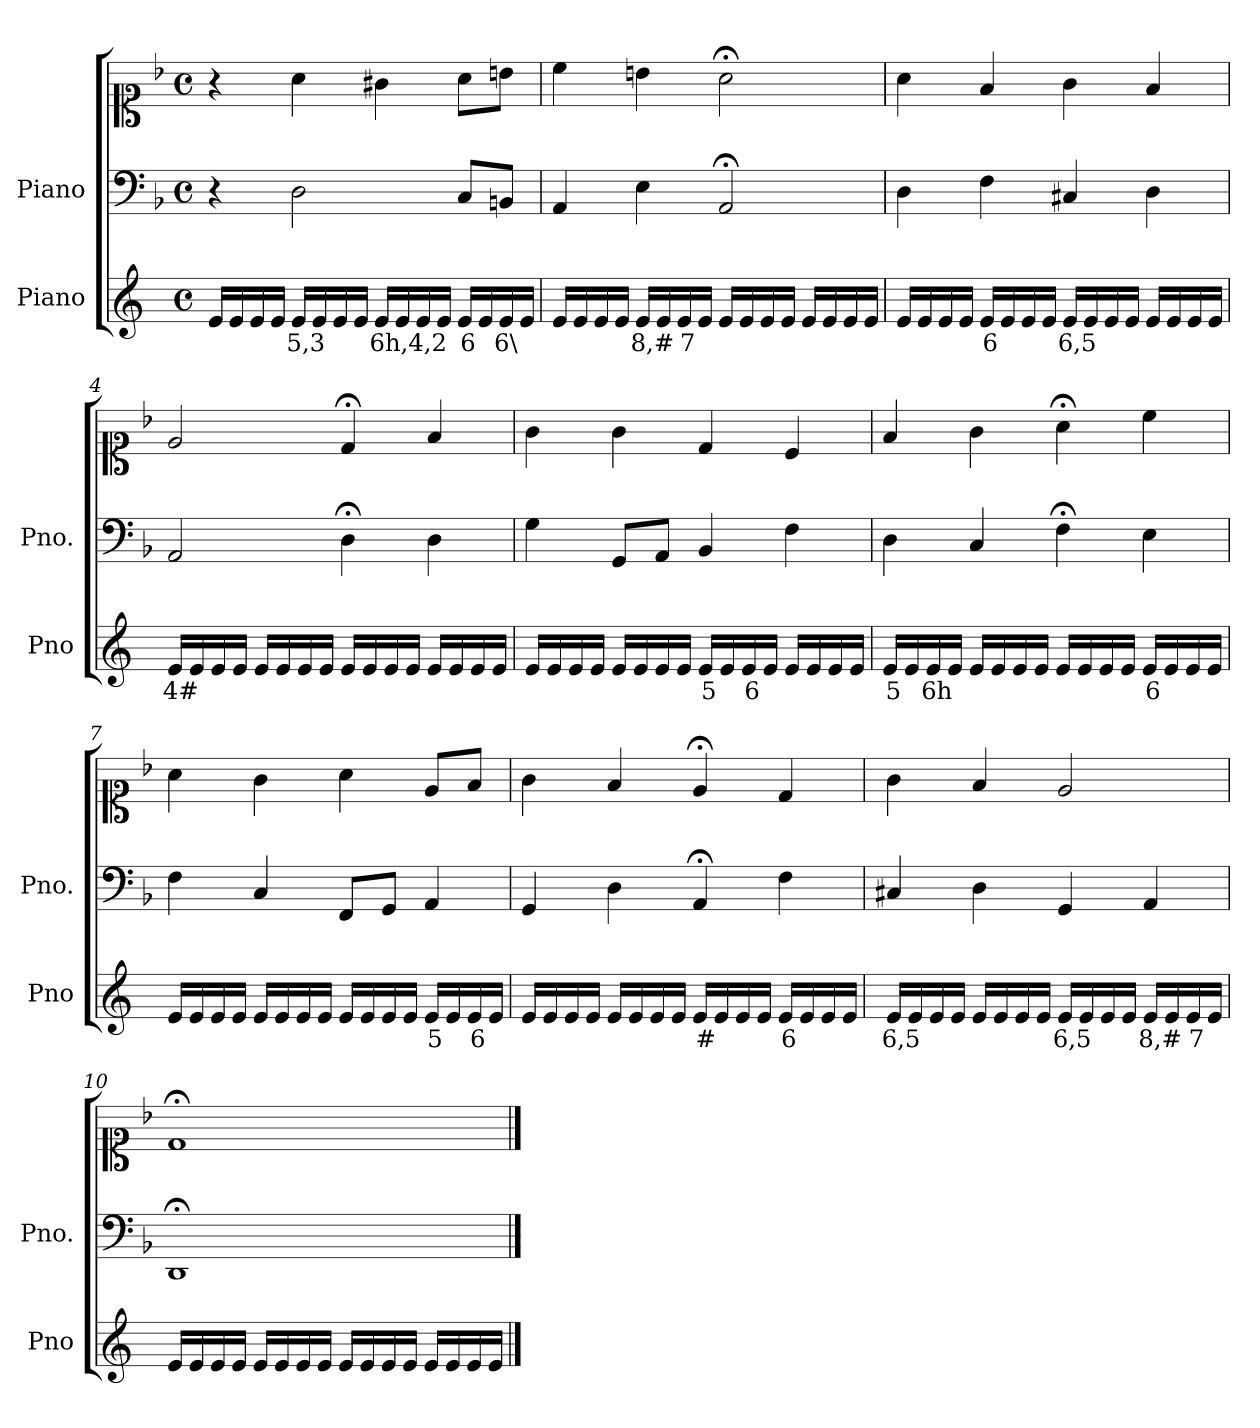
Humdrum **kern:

**kern	**text	**kern	**kern
*part2	*part2	*part1	*part1
*staff3	*staff3	*staff2	*staff1
*I"Piano	*	*I"Piano	*
*I'Pno	*	*I'Pno.	*
*clefG2	*	*clefF4	*clefC1
*k[]	*	*k[b-]	*k[b-]
*M4/4	*	*M4/4	*M4/4
*met(c)	*	*met(c)	*met(c)
=1	=1	=1	=1
16e/LL	.	4r	4r
16e/	.	.	.
16e/	.	.	.
16e/JJ	.	.	.
!	!LO:LY:b	!	!
16e/LL	5,3	2D\	4a\
16e/	.	.	.
16e/	.	.	.
16e/JJ	.	.	.
!	!LO:LY:b	!	!
16e/LL	6h,4,2	.	4g#X\
16e/	.	.	.
16e/	.	.	.
16e/JJ	.	.	.
!	!LO:LY:b	!	!
16e/LL	6	8C/L	8a\L
16e/	.	.	.
!	!LO:LY:b	!	!
16e/	6\	8BBn/J	8bn\J
16e/JJ	.	.	.
=2	=2	=2	=2
16e/LL	.	4AA/	4cc\
16e/	.	.	.
16e/	.	.	.
16e/JJ	.	.	.
!	!LO:LY:b	!	!
16e/LL	8,#	4E\	4bn\
16e/	.	.	.
!	!LO:LY:b	!	!
16e/	7	.	.
16e/JJ	.	.	.
16e/LL	.	2AA;</	2a;<\
16e/	.	.	.
16e/	.	.	.
16e/JJ	.	.	.
16e/LL	.	.	.
16e/	.	.	.
16e/	.	.	.
16e/JJ	.	.	.
=3	=3	=3	=3
16e/LL	.	4D\	4a\
16e/	.	.	.
16e/	.	.	.
16e/JJ	.	.	.
!	!LO:LY:b	!	!
16e/LL	6	4F\	4f/
16e/	.	.	.
16e/	.	.	.
16e/JJ	.	.	.
!	!LO:LY:b	!	!
16e/LL	6,5	4C#X/	4g\
16e/	.	.	.
16e/	.	.	.
16e/JJ	.	.	.
16e/LL	.	4D\	4f/
16e/	.	.	.
16e/	.	.	.
16e/JJ	.	.	.
=4	=4	=4	=4
!	!LO:LY:b	!	!
16e/LL	4#	2AA/	2e/
16e/	.	.	.
16e/	.	.	.
16e/JJ	.	.	.
16e/LL	.	.	.
16e/	.	.	.
16e/	.	.	.
16e/JJ	.	.	.
16e/LL	.	4D;<\	4d;</
16e/	.	.	.
16e/	.	.	.
16e/JJ	.	.	.
16e/LL	.	4D\	4f/
16e/	.	.	.
16e/	.	.	.
16e/JJ	.	.	.
=5	=5	=5	=5
16e/LL	.	4G\	4g\
16e/	.	.	.
16e/	.	.	.
16e/JJ	.	.	.
16e/LL	.	8GG/L	4g\
16e/	.	.	.
16e/	.	8AA/J	.
16e/JJ	.	.	.
!	!LO:LY:b	!	!
16e/LL	5	4BB-/	4d/
16e/	.	.	.
!	!LO:LY:b	!	!
16e/	6	.	.
16e/JJ	.	.	.
16e/LL	.	4F\	4c/
16e/	.	.	.
16e/	.	.	.
16e/JJ	.	.	.
=6	=6	=6	=6
!	!LO:LY:b	!	!
16e/LL	5	4D\	4f/
16e/	.	.	.
!	!LO:LY:b	!	!
16e/	6h	.	.
16e/JJ	.	.	.
16e/LL	.	4C/	4g\
16e/	.	.	.
16e/	.	.	.
16e/JJ	.	.	.
16e/LL	.	4F;<\	4a;<\
16e/	.	.	.
16e/	.	.	.
16e/JJ	.	.	.
!	!LO:LY:b	!	!
16e/LL	6	4E\	4cc\
16e/	.	.	.
16e/	.	.	.
16e/JJ	.	.	.
=7	=7	=7	=7
16e/LL	.	4F\	4a\
16e/	.	.	.
16e/	.	.	.
16e/JJ	.	.	.
16e/LL	.	4C/	4g\
16e/	.	.	.
16e/	.	.	.
16e/JJ	.	.	.
16e/LL	.	8FF/L	4a\
16e/	.	.	.
16e/	.	8GG/J	.
16e/JJ	.	.	.
!	!LO:LY:b	!	!
16e/LL	5	4AA/	8e/L
16e/	.	.	.
!	!LO:LY:b	!	!
16e/	6	.	8f/J
16e/JJ	.	.	.
=8	=8	=8	=8
16e/LL	.	4GG/	4g\
16e/	.	.	.
16e/	.	.	.
16e/JJ	.	.	.
16e/LL	.	4D\	4f/
16e/	.	.	.
16e/	.	.	.
16e/JJ	.	.	.
!	!LO:LY:b	!	!
16e/LL	#	4AA;</	4e;</
16e/	.	.	.
16e/	.	.	.
16e/JJ	.	.	.
!	!LO:LY:b	!	!
16e/LL	6	4F\	4d/
16e/	.	.	.
16e/	.	.	.
16e/JJ	.	.	.
=9	=9	=9	=9
!	!LO:LY:b	!	!
16e/LL	6,5	4C#X/	4g\
16e/	.	.	.
16e/	.	.	.
16e/JJ	.	.	.
16e/LL	.	4D\	4f/
16e/	.	.	.
16e/	.	.	.
16e/JJ	.	.	.
!	!LO:LY:b	!	!
16e/LL	6,5	4GG/	2e/
16e/	.	.	.
16e/	.	.	.
16e/JJ	.	.	.
!	!LO:LY:b	!	!
16e/LL	8,#	4AA/	.
16e/	.	.	.
!	!LO:LY:b	!	!
16e/	7	.	.
16e/JJ	.	.	.
=10	=10	=10	=10
16e/LL	.	1DD;<	1d;<
16e/	.	.	.
16e/	.	.	.
16e/JJ	.	.	.
16e/LL	.	.	.
16e/	.	.	.
16e/	.	.	.
16e/JJ	.	.	.
16e/LL	.	.	.
16e/	.	.	.
16e/	.	.	.
16e/JJ	.	.	.
16e/LL	.	.	.
16e/	.	.	.
16e/	.	.	.
16e/JJ	.	.	.
==	==	==	==
*-	*-	*-	*-
